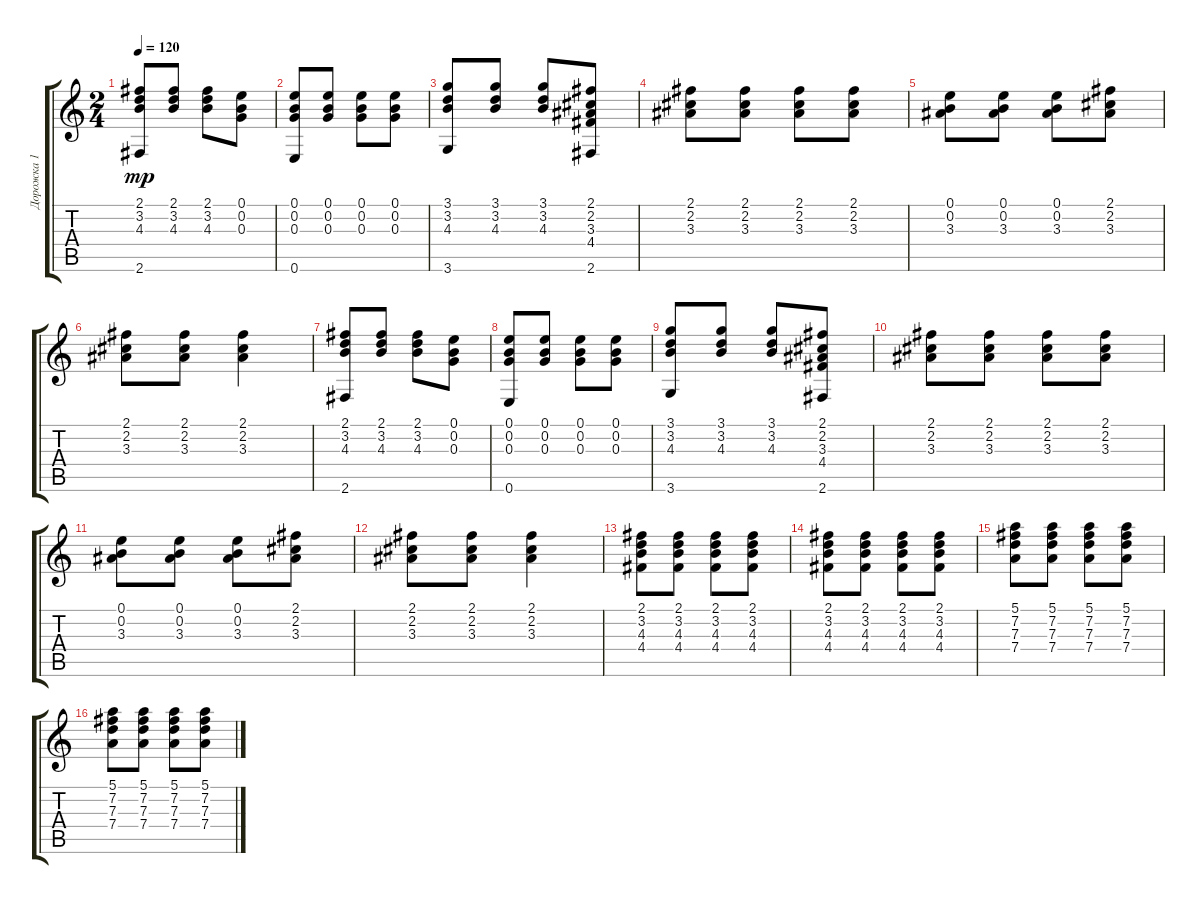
\track ("Дорожка 1" "Дорожка 1") {instrument acousticguitarnylon}
\staff {score tabs}
\tuning (E4 B3 G3 D3 A2 E2) {hide}
\ts (2 4)
\tempo 120
\clef g2
\ks c
(2.1 3.2 4.3 2.6).8{dy mp instrument acousticguitarnylon} (2.1 3.2 4.3).8 (2.1 3.2 4.3).8 (0.1 0.2 0.3).8 |
(0.1 0.2 0.3 0.6).8 (0.1 0.2 0.3).8 (0.1 0.2 0.3).8 (0.1 0.2 0.3).8 |
(3.1 3.2 4.3 3.6).8 (3.1 3.2 4.3).8 (3.1 3.2 4.3).8 (2.1 2.2 3.3 4.4 2.6).8 |
(2.1 2.2 3.3).8 (2.1 2.2 3.3).8 (2.1 2.2 3.3).8 (2.1 2.2 3.3).8 |
(0.1 0.2 3.3).8 (0.1 0.2 3.3).8 (0.1 0.2 3.3).8 (2.1 2.2 3.3).8 |
(2.1 2.2 3.3).8 (2.1 2.2 3.3).8 (2.1 2.2 3.3).4 |
(2.1 3.2 4.3 2.6).8 (2.1 3.2 4.3).8 (2.1 3.2 4.3).8 (0.1 0.2 0.3).8 |
(0.1 0.2 0.3 0.6).8 (0.1 0.2 0.3).8 (0.1 0.2 0.3).8 (0.1 0.2 0.3).8 |
(3.1 3.2 4.3 3.6).8 (3.1 3.2 4.3).8 (3.1 3.2 4.3).8 (2.1 2.2 3.3 4.4 2.6).8 |
(2.1 2.2 3.3).8 (2.1 2.2 3.3).8 (2.1 2.2 3.3).8 (2.1 2.2 3.3).8 |
(0.1 0.2 3.3).8 (0.1 0.2 3.3).8 (0.1 0.2 3.3).8 (2.1 2.2 3.3).8 |
(2.1 2.2 3.3).8 (2.1 2.2 3.3).8 (2.1 2.2 3.3).4 |
(2.1 3.2 4.3 4.4).8 (2.1 3.2 4.3 4.4).8 (2.1 3.2 4.3 4.4).8 (2.1 3.2 4.3 4.4).8 |
(2.1 3.2 4.3 4.4).8 (2.1 3.2 4.3 4.4).8 (2.1 3.2 4.3 4.4).8 (2.1 3.2 4.3 4.4).8 |
(5.1 7.2 7.3 7.4).8 (5.1 7.2 7.3 7.4).8 (5.1 7.2 7.3 7.4).8 (5.1 7.2 7.3 7.4).8 |
(5.1 7.2 7.3 7.4).8 (5.1 7.2 7.3 7.4).8 (5.1 7.2 7.3 7.4).8 (5.1 7.2 7.3 7.4).8
